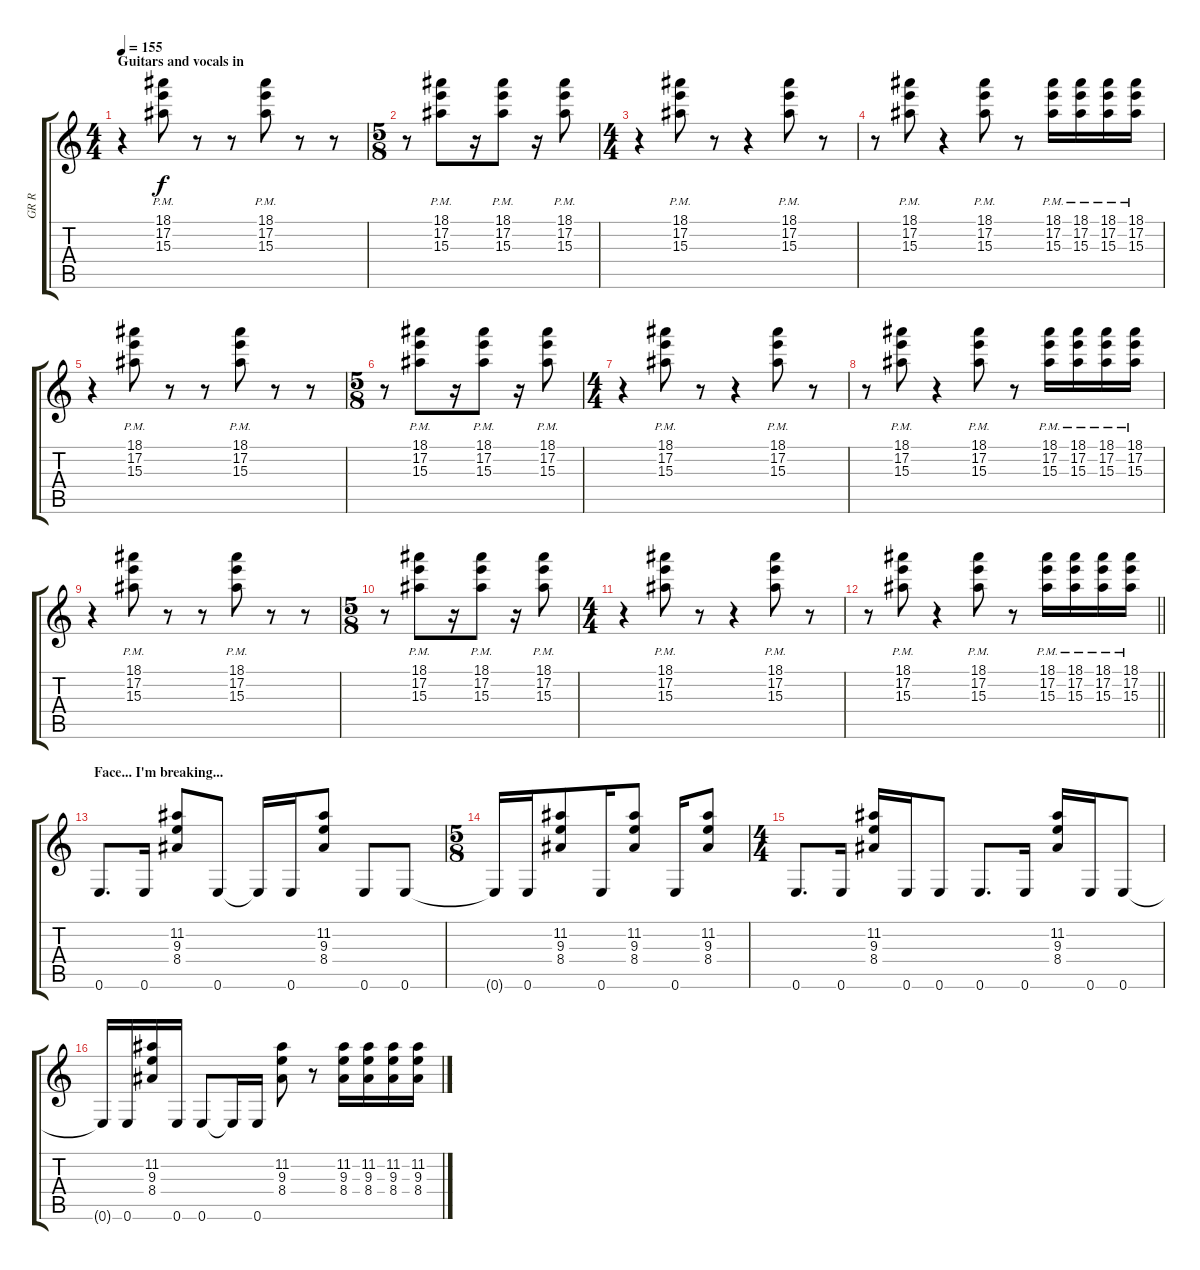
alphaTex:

\track ("GR R" "GR R") {instrument overdrivenguitar}
\staff {score tabs}
\tuning (E4 B3 G3 D3 A2 E2) {hide}
\ts (4 4)
\section ("" "Guitars and vocals in")
\tempo 155
\clef g2
\ks c
r.4{dy f} (18.1{pm} 17.2{pm} 15.3{pm}).8 r.8 r.8 (18.1{pm} 17.2{pm} 15.3{pm}).8 r.8 r.8 |
\ts (5 8)
r.8 (18.1{pm} 17.2{pm} 15.3{pm}).8 r.16 (18.1{pm} 17.2{pm} 15.3{pm}).8 r.16 (18.1{pm} 17.2{pm} 15.3{pm}).8 |
\ts (4 4)
r.4 (18.1{pm} 17.2{pm} 15.3{pm}).8 r.8 r.4 (18.1{pm} 17.2{pm} 15.3{pm}).8 r.8 |
r.8 (18.1{pm} 17.2{pm} 15.3{pm}).8 r.4 (18.1{pm} 17.2{pm} 15.3{pm}).8 r.8 (18.1{pm} 17.2{pm} 15.3{pm}).16 (18.1{pm} 17.2{pm} 15.3{pm}).16 (18.1{pm} 17.2{pm} 15.3{pm}).16 (18.1{pm} 17.2{pm} 15.3{pm}).16 |
r.4 (18.1{pm} 17.2{pm} 15.3{pm}).8 r.8 r.8 (18.1{pm} 17.2{pm} 15.3{pm}).8 r.8 r.8 |
\ts (5 8)
r.8 (18.1{pm} 17.2{pm} 15.3{pm}).8 r.16 (18.1{pm} 17.2{pm} 15.3{pm}).8 r.16 (18.1{pm} 17.2{pm} 15.3{pm}).8 |
\ts (4 4)
r.4 (18.1{pm} 17.2{pm} 15.3{pm}).8 r.8 r.4 (18.1{pm} 17.2{pm} 15.3{pm}).8 r.8 |
r.8 (18.1{pm} 17.2{pm} 15.3{pm}).8 r.4 (18.1{pm} 17.2{pm} 15.3{pm}).8 r.8 (18.1{pm} 17.2{pm} 15.3{pm}).16 (18.1{pm} 17.2{pm} 15.3{pm}).16 (18.1{pm} 17.2{pm} 15.3{pm}).16 (18.1{pm} 17.2{pm} 15.3{pm}).16 |
r.4 (18.1{pm} 17.2{pm} 15.3{pm}).8 r.8 r.8 (18.1{pm} 17.2{pm} 15.3{pm}).8 r.8 r.8 |
\ts (5 8)
r.8 (18.1{pm} 17.2{pm} 15.3{pm}).8 r.16 (18.1{pm} 17.2{pm} 15.3{pm}).8 r.16 (18.1{pm} 17.2{pm} 15.3{pm}).8 |
\ts (4 4)
r.4 (18.1{pm} 17.2{pm} 15.3{pm}).8 r.8 r.4 (18.1{pm} 17.2{pm} 15.3{pm}).8 r.8 |
\barLineRight lightlight
r.8 (18.1{pm} 17.2{pm} 15.3{pm}).8 r.4 (18.1{pm} 17.2{pm} 15.3{pm}).8 r.8 (18.1{pm} 17.2{pm} 15.3{pm}).16 (18.1{pm} 17.2{pm} 15.3{pm}).16 (18.1{pm} 17.2{pm} 15.3{pm}).16 (18.1{pm} 17.2{pm} 15.3{pm}).16 |
\section ("" "Face... I'm breaking...")
0.6.8{d} 0.6.16 (11.2 9.3 8.4).8 0.6.8 0.6{t}.16 0.6.16 (11.2 9.3 8.4).8 0.6.8 0.6.8 |
\ts (5 8)
0.6{t}.16 0.6.16 (11.2 9.3 8.4).8 0.6.16 (11.2 9.3 8.4).8 0.6.16 (11.2 9.3 8.4).8 |
\ts (4 4)
0.6.8{d} 0.6.16 (11.2 9.3 8.4).16 0.6.16 0.6.8 0.6.8{d} 0.6.16 (11.2 9.3 8.4).16 0.6.16 0.6.8 |
0.6{t}.16 0.6.16 (11.2 9.3 8.4).16 0.6.16 0.6.8 0.6{t}.16 0.6.16 (11.2 9.3 8.4).8 r.8 (11.2 9.3 8.4).16 (11.2 9.3 8.4).16 (11.2 9.3 8.4).16 (11.2 9.3 8.4).16
